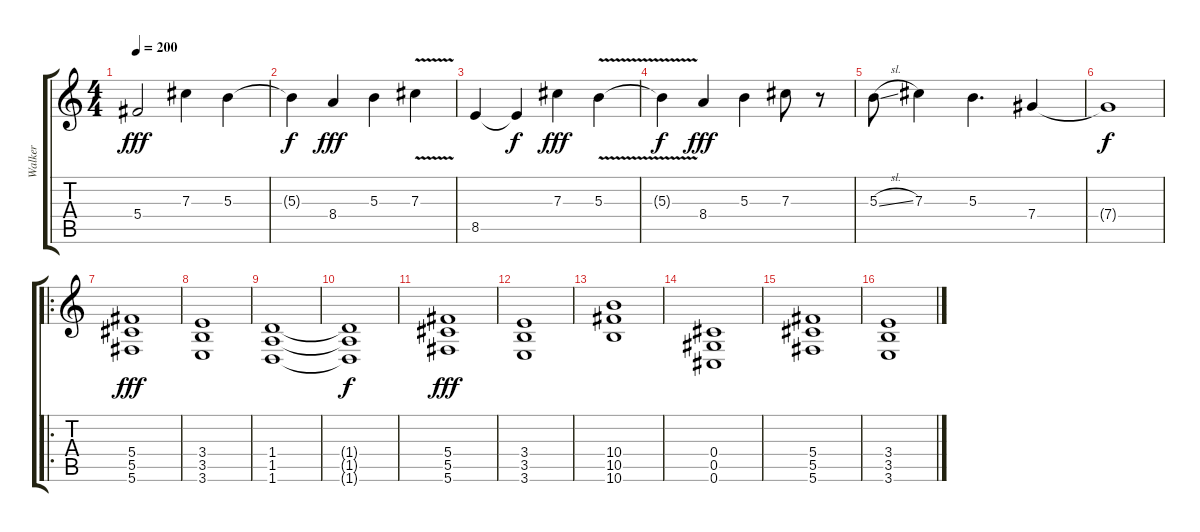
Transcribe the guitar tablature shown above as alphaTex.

\track ("Walker" "Walker") {instrument distortionguitar}
\staff {score tabs}
\tuning (Eb4 Bb3 Gb3 Db3 Ab2 Db2) {hide}
\ts (4 4)
\tempo 200
\clef g2
\ks c
5.4.2{dy fff} 7.3.4 5.3.4 |
5.3{t}.4{dy f} 8.4.4{dy fff} 5.3.4 7.3{v}.4 |
8.5.4 8.5{t}.4{dy f} 7.3.4{dy fff} 5.3{v}.4 |
5.3{v t}.4{dy f} 8.4.4{dy fff} 5.3.4 7.3.8 r.8 |
5.3{sl}.8 7.3.4 5.3.4{d} 7.4.4 |
7.4{t}.1{dy f} |
\ro
(5.4 5.5 5.6).1{dy fff} |
(3.4 3.5 3.6).1 |
(1.4 1.5 1.6).1 |
(1.4{t} 1.5{t} 1.6{t}).1{dy f} |
(5.4 5.5 5.6).1{dy fff} |
(3.4 3.5 3.6).1 |
(10.4 10.5 10.6).1 |
(0.4 0.5 0.6).1 |
(5.4 5.5 5.6).1 |
(3.4 3.5 3.6).1
